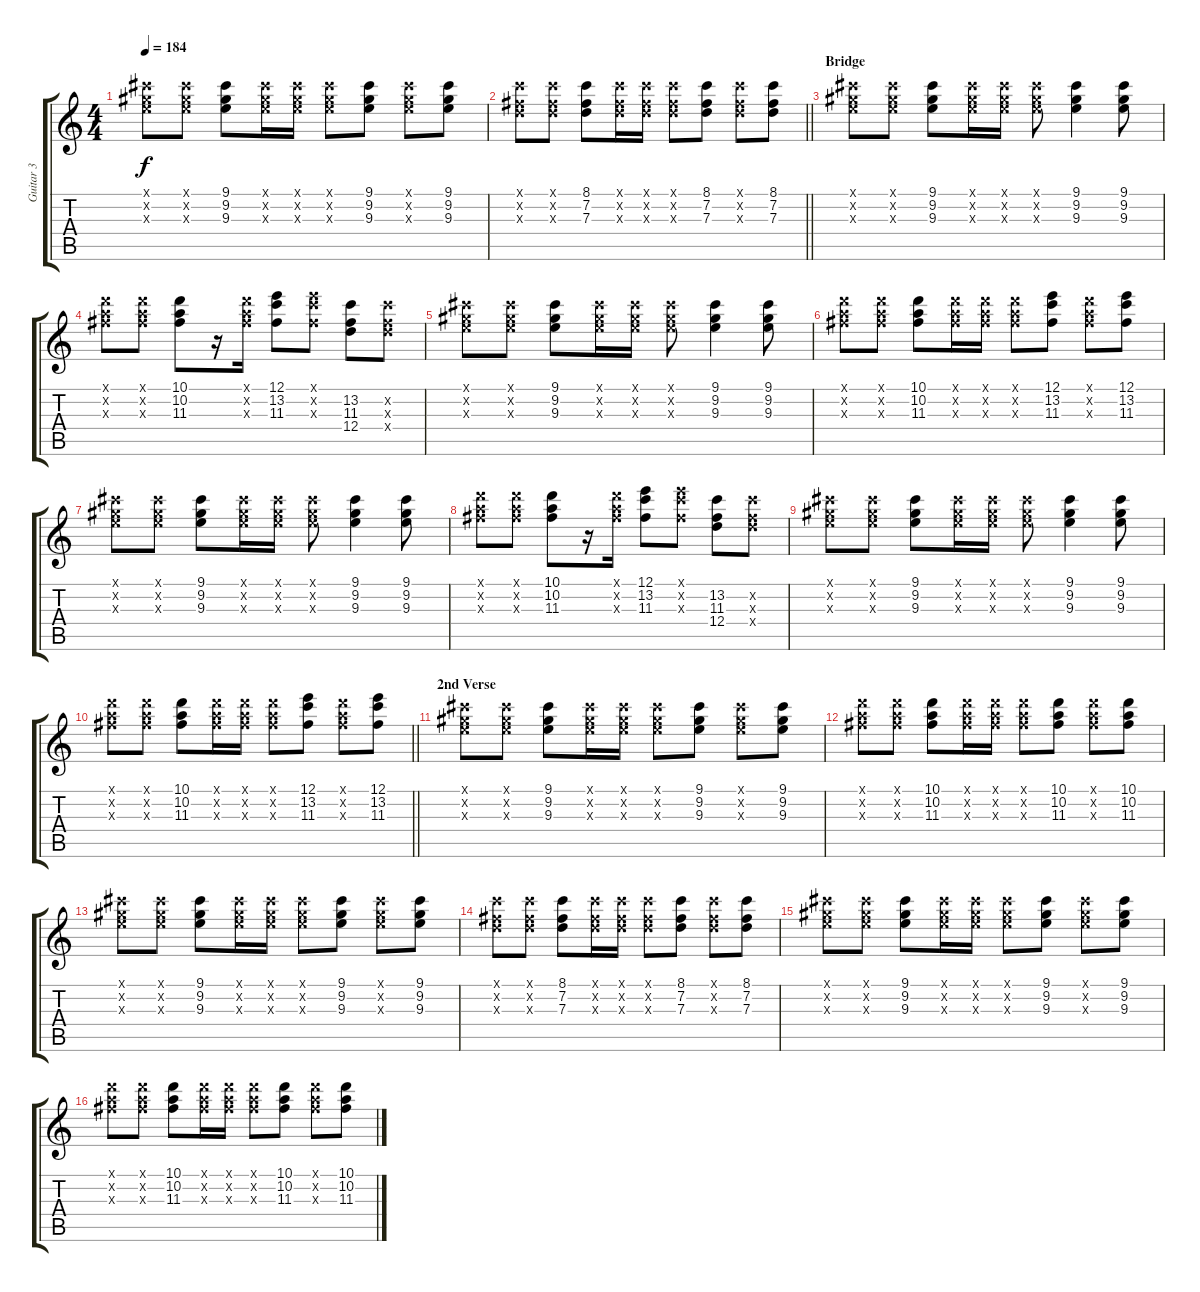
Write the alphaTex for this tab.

\track ("Guitar 3" "Guitar 3") {instrument distortionguitar}
\staff {score tabs}
\tuning (E4 B3 G3 D3 A2 E2) {hide}
\ts (4 4)
\tempo 184
\clef g2
\ks c
(9.1{x} 9.2{x} 9.3{x}).8{dy f} (9.1{x} 9.2{x} 9.3{x}).8 (9.1 9.2 9.3).8 (9.1{x} 9.2{x} 9.3{x}).16 (9.1{x} 9.2{x} 9.3{x}).16 (9.1{x} 9.2{x} 9.3{x}).8 (9.1 9.2 9.3).8 (9.1{x} 9.2{x} 9.3{x}).8 (9.1 9.2 9.3).8 |
\barLineRight lightlight
(8.1{x} 7.2{x} 7.3{x}).8 (8.1{x} 7.2{x} 7.3{x}).8 (8.1 7.2 7.3).8 (8.1{x} 7.2{x} 7.3{x}).16 (8.1{x} 7.2{x} 7.3{x}).16 (8.1{x} 7.2{x} 7.3{x}).8 (8.1 7.2 7.3).8 (8.1{x} 7.2{x} 7.3{x}).8 (8.1 7.2 7.3).8 |
\section ("" "Bridge")
(9.1{x} 9.2{x} 9.3{x}).8 (9.1{x} 9.2{x} 9.3{x}).8 (9.1 9.2 9.3).8 (9.1{x} 9.2{x} 9.3{x}).16 (9.1{x} 9.2{x} 9.3{x}).16 (9.1{x} 9.2{x} 9.3{x}).8 (9.1 9.2 9.3).4 (9.1 9.2 9.3).8 |
(10.1{x} 10.2{x} 11.3{x}).8 (10.1{x} 10.2{x} 11.3{x}).8 (10.1 10.2 11.3).8 r.16 (10.1{x} 10.2{x} 11.3{x}).16 (12.1 13.2 11.3).8 (12.1{x} 13.2{x} 11.3{x}).8 (13.2 11.3 12.4).8 (13.2{x} 11.3{x} 12.4{x}).8 |
(9.1{x} 9.2{x} 9.3{x}).8 (9.1{x} 9.2{x} 9.3{x}).8 (9.1 9.2 9.3).8 (9.1{x} 9.2{x} 9.3{x}).16 (9.1{x} 9.2{x} 9.3{x}).16 (9.1{x} 9.2{x} 9.3{x}).8 (9.1 9.2 9.3).4 (9.1 9.2 9.3).8 |
(10.1{x} 10.2{x} 11.3{x}).8 (10.1{x} 10.2{x} 11.3{x}).8 (10.1 10.2 11.3).8 (10.1{x} 10.2{x} 11.3{x}).16 (10.1{x} 10.2{x} 11.3{x}).16 (10.1{x} 10.2{x} 11.3{x}).8 (12.1 13.2 11.3).8 (10.1{x} 10.2{x} 11.3{x}).8 (12.1 13.2 11.3).8 |
(9.1{x} 9.2{x} 9.3{x}).8 (9.1{x} 9.2{x} 9.3{x}).8 (9.1 9.2 9.3).8 (9.1{x} 9.2{x} 9.3{x}).16 (9.1{x} 9.2{x} 9.3{x}).16 (9.1{x} 9.2{x} 9.3{x}).8 (9.1 9.2 9.3).4 (9.1 9.2 9.3).8 |
(10.1{x} 10.2{x} 11.3{x}).8 (10.1{x} 10.2{x} 11.3{x}).8 (10.1 10.2 11.3).8 r.16 (10.1{x} 10.2{x} 11.3{x}).16 (12.1 13.2 11.3).8 (12.1{x} 13.2{x} 11.3{x}).8 (13.2 11.3 12.4).8 (13.2{x} 11.3{x} 12.4{x}).8 |
(9.1{x} 9.2{x} 9.3{x}).8 (9.1{x} 9.2{x} 9.3{x}).8 (9.1 9.2 9.3).8 (9.1{x} 9.2{x} 9.3{x}).16 (9.1{x} 9.2{x} 9.3{x}).16 (9.1{x} 9.2{x} 9.3{x}).8 (9.1 9.2 9.3).4 (9.1 9.2 9.3).8 |
\barLineRight lightlight
(10.1{x} 10.2{x} 11.3{x}).8 (10.1{x} 10.2{x} 11.3{x}).8 (10.1 10.2 11.3).8 (10.1{x} 10.2{x} 11.3{x}).16 (10.1{x} 10.2{x} 11.3{x}).16 (10.1{x} 10.2{x} 11.3{x}).8 (12.1 13.2 11.3).8 (10.1{x} 10.2{x} 11.3{x}).8 (12.1 13.2 11.3).8 |
\section ("" "2nd Verse")
(9.1{x} 9.2{x} 9.3{x}).8 (9.1{x} 9.2{x} 9.3{x}).8 (9.1 9.2 9.3).8 (9.1{x} 9.2{x} 9.3{x}).16 (9.1{x} 9.2{x} 9.3{x}).16 (9.1{x} 9.2{x} 9.3{x}).8 (9.1 9.2 9.3).8 (9.1{x} 9.2{x} 9.3{x}).8 (9.1 9.2 9.3).8 |
(10.1{x} 10.2{x} 11.3{x}).8 (10.1{x} 10.2{x} 11.3{x}).8 (10.1 10.2 11.3).8 (10.1{x} 10.2{x} 11.3{x}).16 (10.1{x} 10.2{x} 11.3{x}).16 (10.1{x} 10.2{x} 11.3{x}).8 (10.1 10.2 11.3).8 (10.1{x} 10.2{x} 11.3{x}).8 (10.1 10.2 11.3).8 |
(9.1{x} 9.2{x} 9.3{x}).8 (9.1{x} 9.2{x} 9.3{x}).8 (9.1 9.2 9.3).8 (9.1{x} 9.2{x} 9.3{x}).16 (9.1{x} 9.2{x} 9.3{x}).16 (9.1{x} 9.2{x} 9.3{x}).8 (9.1 9.2 9.3).8 (9.1{x} 9.2{x} 9.3{x}).8 (9.1 9.2 9.3).8 |
(8.1{x} 7.2{x} 7.3{x}).8 (8.1{x} 7.2{x} 7.3{x}).8 (8.1 7.2 7.3).8 (8.1{x} 7.2{x} 7.3{x}).16 (8.1{x} 7.2{x} 7.3{x}).16 (8.1{x} 7.2{x} 7.3{x}).8 (8.1 7.2 7.3).8 (8.1{x} 7.2{x} 7.3{x}).8 (8.1 7.2 7.3).8 |
(9.1{x} 9.2{x} 9.3{x}).8 (9.1{x} 9.2{x} 9.3{x}).8 (9.1 9.2 9.3).8 (9.1{x} 9.2{x} 9.3{x}).16 (9.1{x} 9.2{x} 9.3{x}).16 (9.1{x} 9.2{x} 9.3{x}).8 (9.1 9.2 9.3).8 (9.1{x} 9.2{x} 9.3{x}).8 (9.1 9.2 9.3).8 |
(10.1{x} 10.2{x} 11.3{x}).8 (10.1{x} 10.2{x} 11.3{x}).8 (10.1 10.2 11.3).8 (10.1{x} 10.2{x} 11.3{x}).16 (10.1{x} 10.2{x} 11.3{x}).16 (10.1{x} 10.2{x} 11.3{x}).8 (10.1 10.2 11.3).8 (10.1{x} 10.2{x} 11.3{x}).8 (10.1 10.2 11.3).8
